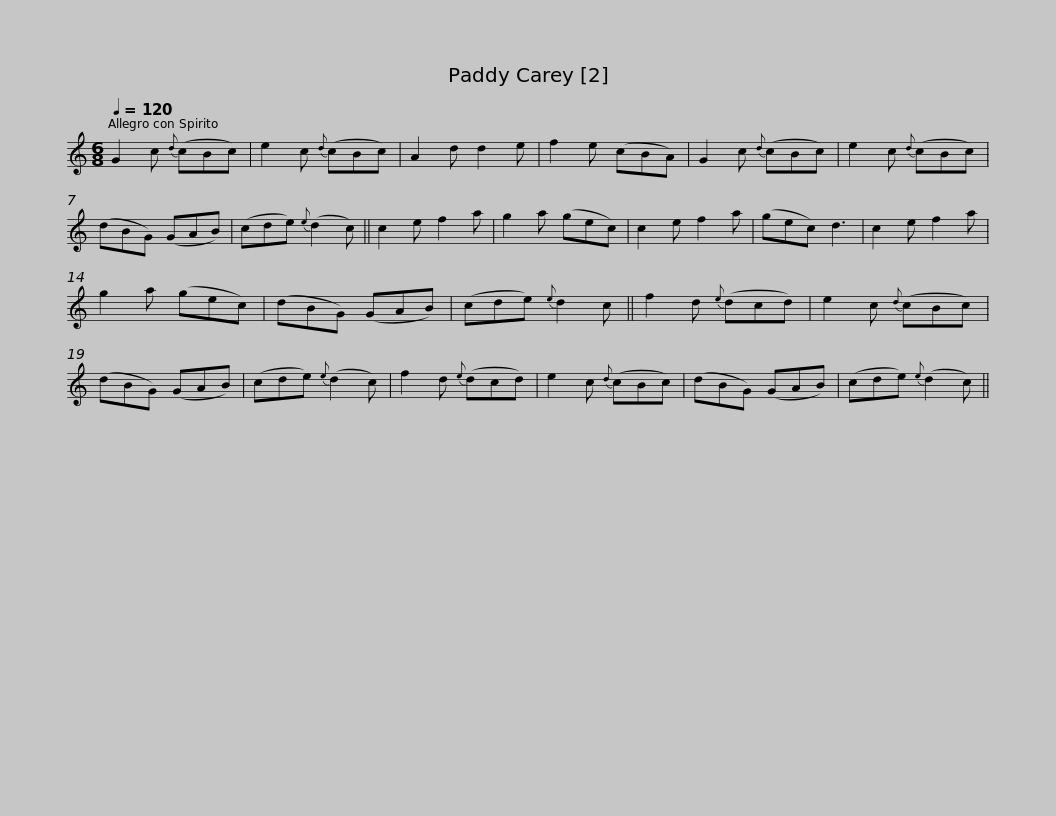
X:1
L:1/8
Q:1/4=120
M:6/8
I:linebreak $
K:C
V:1 treble
V:1
 G2 c{d} (cBc) | e2 c{d} (cBc) | A2 d d2 e | f2 e (cBA) | G2 c{d} (cBc) | %5
 e2 c{d} (cBc) | (dBG) (GAB) | (cde){e} (d2 c) ||$ c2 e f2 a | g2 a (gec) | %10
 c2 e f2 a | (gec) d3 | c2 e f2 a | g2 a (gec) | (dBG) (GAB) | %15
 (cde){e} d2 c || f2 d{e} (dcd) |$ e2 c{d} (cBc) | (dBG) (GAB) | (cde){e} (d2 c) | %20
 f2 d{e} (dcd) | e2 c{d} (cBc) | (dBG) (GAB) | (cde){e} (d2 c) || %24
